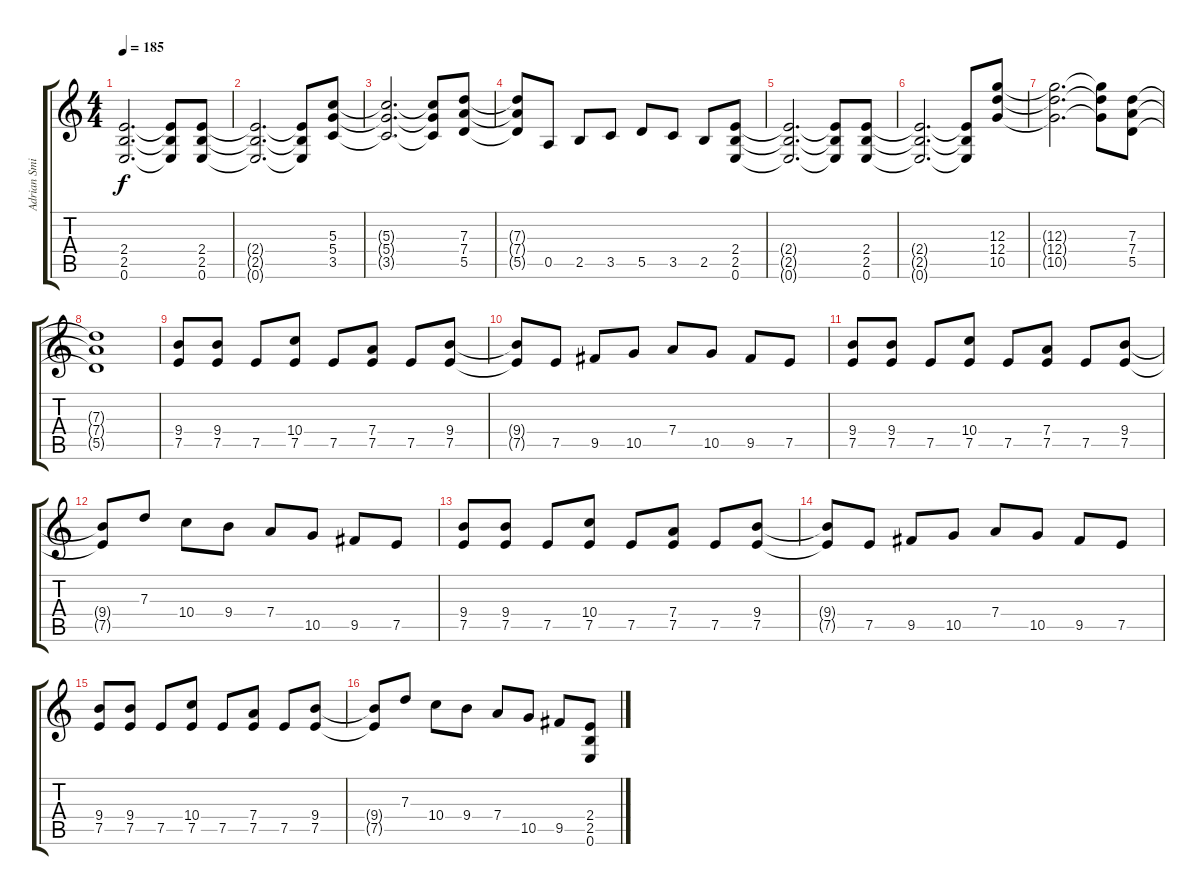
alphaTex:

\track ("Adrian Smith" "Adrian Smi") {instrument distortionguitar}
\staff {score tabs}
\tuning (E4 B3 G3 D3 A2 E2) {hide}
\ts (4 4)
\tempo 185
\clef g2
\ks c
(2.4{t} 2.5{t} 0.6{t}).2{d dy f} (2.4{t} 2.5{t} 0.6{t}).8 (2.4 2.5 0.6).8 |
(2.4{t} 2.5{t} 0.6{t}).2{d} (2.4{t} 2.5{t} 0.6{t}).8 (5.3 5.4 3.5).8 |
(5.3{t} 5.4{t} 3.5{t}).2{d} (5.3{t} 5.4{t} 3.5{t}).8 (7.3 7.4 5.5).8 |
(7.3{t} 7.4{t} 5.5{t}).8 0.5.8 2.5.8 3.5.8 5.5.8 3.5.8 2.5.8 (2.4 2.5 0.6).8 |
(2.4{t} 2.5{t} 0.6{t}).2{d} (2.4{t} 2.5{t} 0.6{t}).8 (2.4 2.5 0.6).8 |
(2.4{t} 2.5{t} 0.6{t}).2{d} (2.4{t} 2.5{t} 0.6{t}).8 (12.3 12.4 10.5).8 |
(12.3{t} 12.4{t} 10.5{t}).2{d} (12.3{t} 12.4{t} 10.5{t}).8 (7.3 7.4 5.5).8 |
(7.3{t} 7.4{t} 5.5{t}).1 |
(9.4 7.5).8 (9.4 7.5).8 7.5.8 (10.4 7.5).8 7.5.8 (7.4 7.5).8 7.5.8 (9.4 7.5).8 |
(9.4{t} 7.5{t}).8 7.5.8 9.5.8 10.5.8 7.4.8 10.5.8 9.5.8 7.5.8 |
(9.4 7.5).8 (9.4 7.5).8 7.5.8 (10.4 7.5).8 7.5.8 (7.4 7.5).8 7.5.8 (9.4 7.5).8 |
(9.4{t} 7.5{t}).8 7.3.8 10.4.8 9.4.8 7.4.8 10.5.8 9.5.8 7.5.8 |
(9.4 7.5).8 (9.4 7.5).8 7.5.8 (10.4 7.5).8 7.5.8 (7.4 7.5).8 7.5.8 (9.4 7.5).8 |
(9.4{t} 7.5{t}).8 7.5.8 9.5.8 10.5.8 7.4.8 10.5.8 9.5.8 7.5.8 |
(9.4 7.5).8 (9.4 7.5).8 7.5.8 (10.4 7.5).8 7.5.8 (7.4 7.5).8 7.5.8 (9.4 7.5).8 |
(9.4{t} 7.5{t}).8 7.3.8 10.4.8 9.4.8 7.4.8 10.5.8 9.5.8 (2.4 2.5 0.6).8
